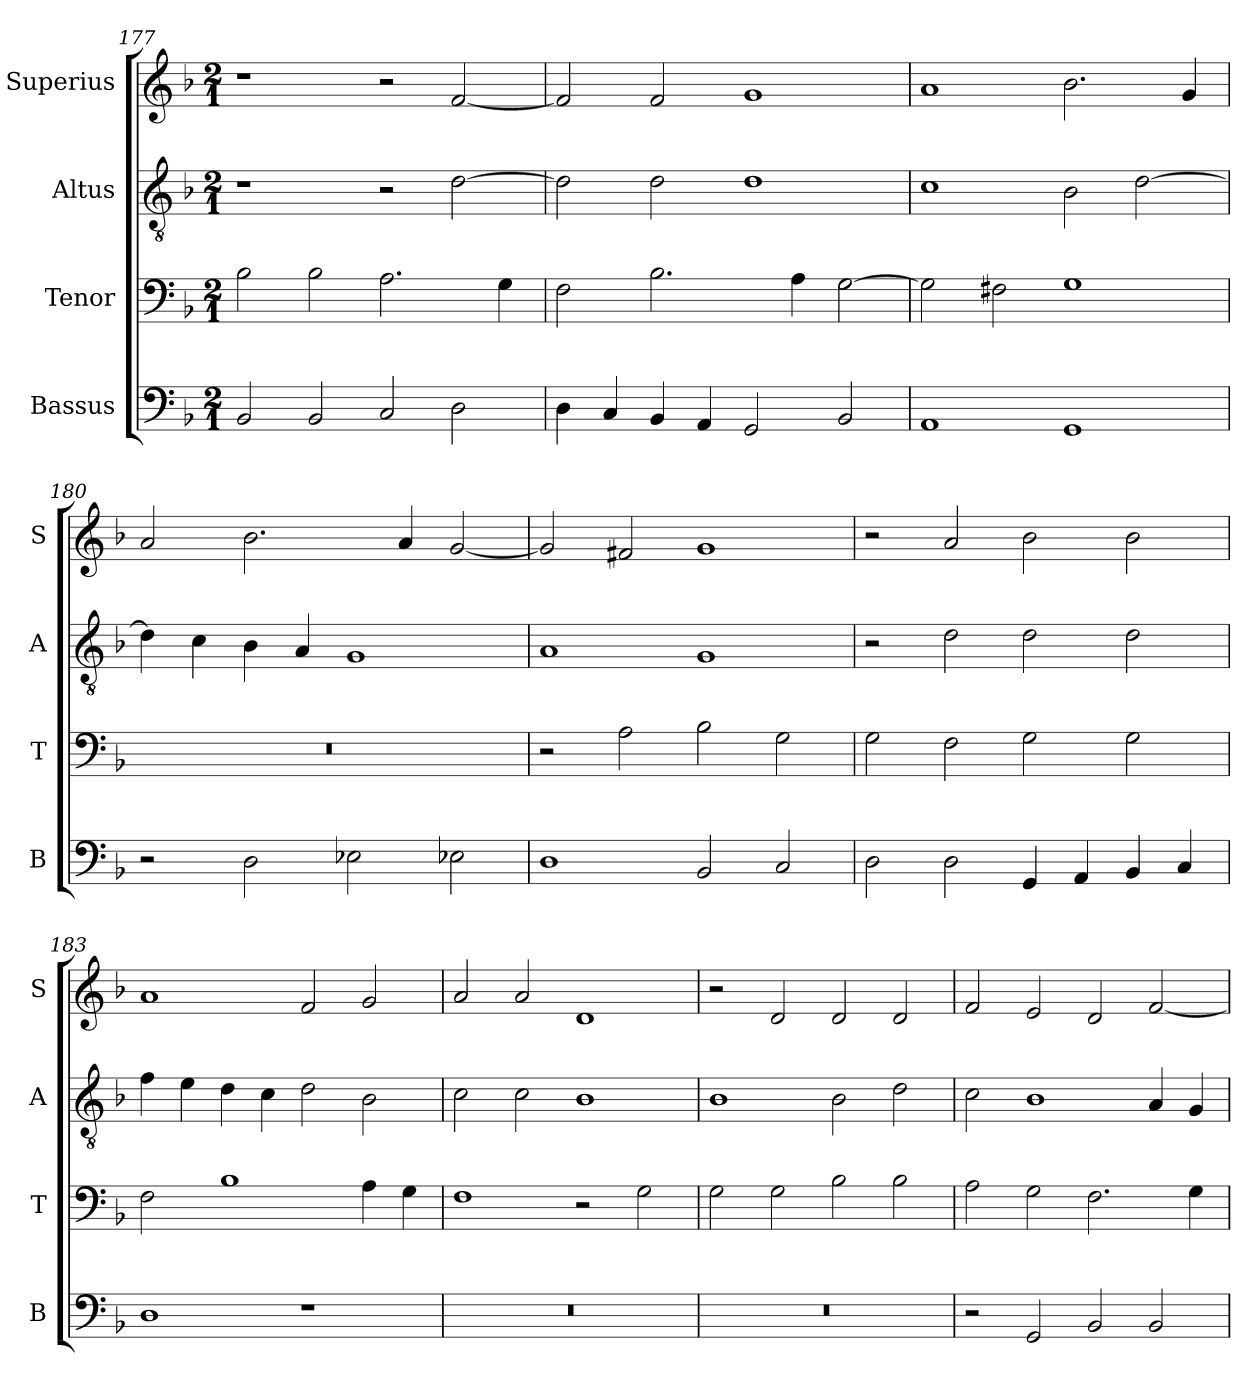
**kern	**kern	**kern	**kern
*part4	*part3	*part2	*part1
*staff4	*staff3	*staff2	*staff1
*I"Bassus	*I"Tenor	*I"Altus	*I"Superius
*I'B	*I'T	*I'A	*I'S
*clefF4	*clefF4	*clefGv2	*clefG2
*k[b-]	*k[b-]	*k[b-]	*k[b-]
*F:	*F:	*F:	*F:
*M2/1	*M2/1	*M2/1	*M2/1
=177	=177	=177	=177
2BB-	2B-	1r	1r
2BB-	2B-	.	.
2C	2.A	2r	2r
2D	.	[2d	[2f
.	4G	.	.
=178	=178	=178	=178
4D	2F	2d]	2f]
4C	.	.	.
4BB-	2.B-	2d	2f
4AA	.	.	.
2GG	.	1d	1g
.	4A	.	.
2BB-	[2G	.	.
=179	=179	=179	=179
1AA	2G]	1c	1a
.	2F#X	.	.
1GG	1G	2B-	2.b-
.	.	[2d	.
.	.	.	4g
=180	=180	=180	=180
2r	0r	4d]	2a
.	.	4c	.
2D	.	4B-	2.b-
.	.	4A	.
2E-X	.	1G	.
.	.	.	4a
2E-X	.	.	[2g
=181	=181	=181	=181
1D	2r	1A	2g]
.	2A	.	2f#X
2BB-	2B-	1G	1g
2C	2G	.	.
=182	=182	=182	=182
2D	2G	2r	2r
2D	2F	2d	2a
4GG	2G	2d	2b-
4AA	.	.	.
4BB-	2G	2d	2b-
4C	.	.	.
=183	=183	=183	=183
1D	2F	4f	1a
.	.	4e	.
.	1B-	4d	.
.	.	4c	.
1r	.	2d	2f
.	4A	2B-	2g
.	4G	.	.
=184	=184	=184	=184
0r	1F	2c	2a
.	.	2c	2a
.	2r	1B-	1d
.	2G	.	.
=185	=185	=185	=185
0r	2G	1B-	2r
.	2G	.	2d
.	2B-	2B-	2d
.	2B-	2d	2d
=186	=186	=186	=186
2r	2A	2c	2f
2GG	2G	1B-	2e
2BB-	2.F	.	2d
2BB-	.	4A	[2f
.	4G	4G	.
=	=	=	=
*-	*-	*-	*-
